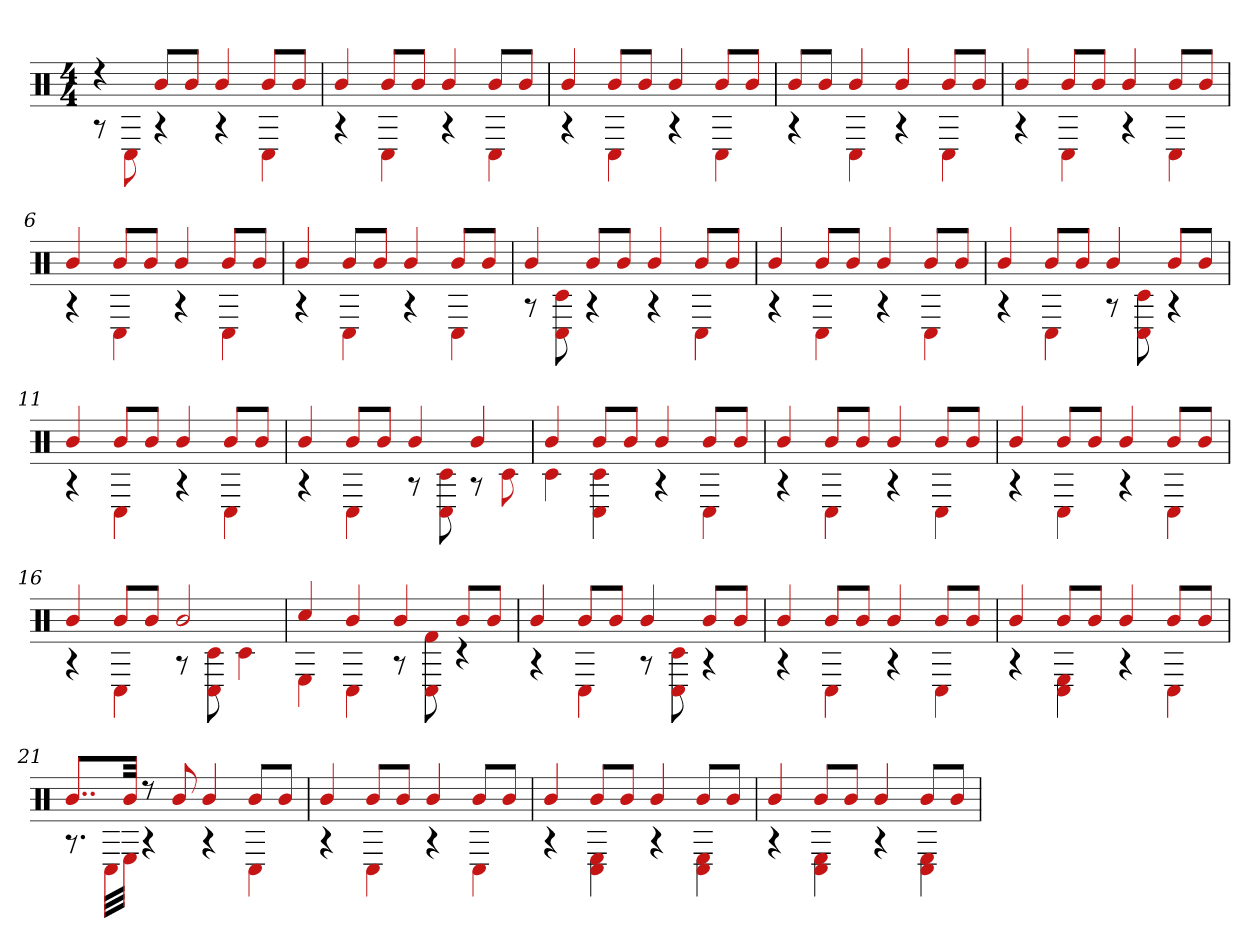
**kern
*part1
*staff1
*clefX
*k[]
*M4/4
=1
*^
4r	8r
.	8C#
8bL	4r
8bJ	.
4b	4r
8bL	4C#
8bJ	.
=2	=2
4b	4r
8bL	4C#
8bJ	.
4b	4r
8bL	4C#
8bJ	.
=3	=3
4b	4r
8bL	4C#
8bJ	.
4b	4r
8bL	4C#
8bJ	.
=4	=4
8bL	4r
8bJ	.
4b	4C#
4b	4r
8bL	4C#
8bJ	.
=5	=5
4b	4r
8bL	4C#
8bJ	.
4b	4r
8bL	4C#
8bJ	.
=6	=6
4b	4r
8bL	4C#
8bJ	.
4b	4r
8bL	4C#
8bJ	.
=7	=7
4b	4r
8bL	4C#
8bJ	.
4b	4r
8bL	4C#
8bJ	.
=8	=8
4b	8r
.	8c# 8C#
8bL	4r
8bJ	.
4b	4r
8bL	4C#
8bJ	.
=9	=9
4b	4r
8bL	4C#
8bJ	.
4b	4r
8bL	4C#
8bJ	.
=10	=10
4b	4r
8bL	4C#
8bJ	.
4b	8r
.	8c# 8C#
8bL	4r
8bJ	.
=11	=11
4b	4r
8bL	4C#
8bJ	.
4b	4r
8bL	4C#
8bJ	.
=12	=12
4b	4r
8bL	4C#
8bJ	.
4b	8r
.	8c# 8C#
4b	8r
.	8c#
=13	=13
4b	4c#
8bL	4C# 4c#
8bJ	.
4b	4r
8bL	4C#
8bJ	.
=14	=14
4b	4r
8bL	4C#
8bJ	.
4b	4r
8bL	4C#
8bJ	.
=15	=15
4b	4r
8bL	4C#
8bJ	.
4b	4r
8bL	4C#
8bJ	.
=16	=16
4b	4r
8bL	4C#
8bJ	.
2b	8r
.	8C# 8c#
.	4c#
=17	=17
4cc#	4E
4b	4C#
4b	8r
.	8f# 8C#
8bL	4r
8bJ	.
=18	=18
4b	4r
8bL	4C#
8bJ	.
4b	8r
.	8c# 8C#
8bL	4r
8bJ	.
=19	=19
4b	4r
8bL	4C#
8bJ	.
4b	4r
8bL	4C#
8bJ	.
=20	=20
4b	4r
8bL	4C# 4E
8bJ	.
4b	4r
8bL	4C#
8bJ	.
=21	=21
8..bL	8.r
.	32C#LLL
32bJkk	32EJJJ
8r	4r
8b	.
4b	4r
8bL	4C#
8bJ	.
=22	=22
4b	4r
8bL	4C#
8bJ	.
4b	4r
8bL	4C#
8bJ	.
=23	=23
4b	4r
8bL	4C# 4E
8bJ	.
4b	4r
8bL	4C# 4E
8bJ	.
=24	=24
4b	4r
8bL	4C# 4E
8bJ	.
4b	4r
8bL	4C# 4E
8bJ	.
*v	*v
=
*-
